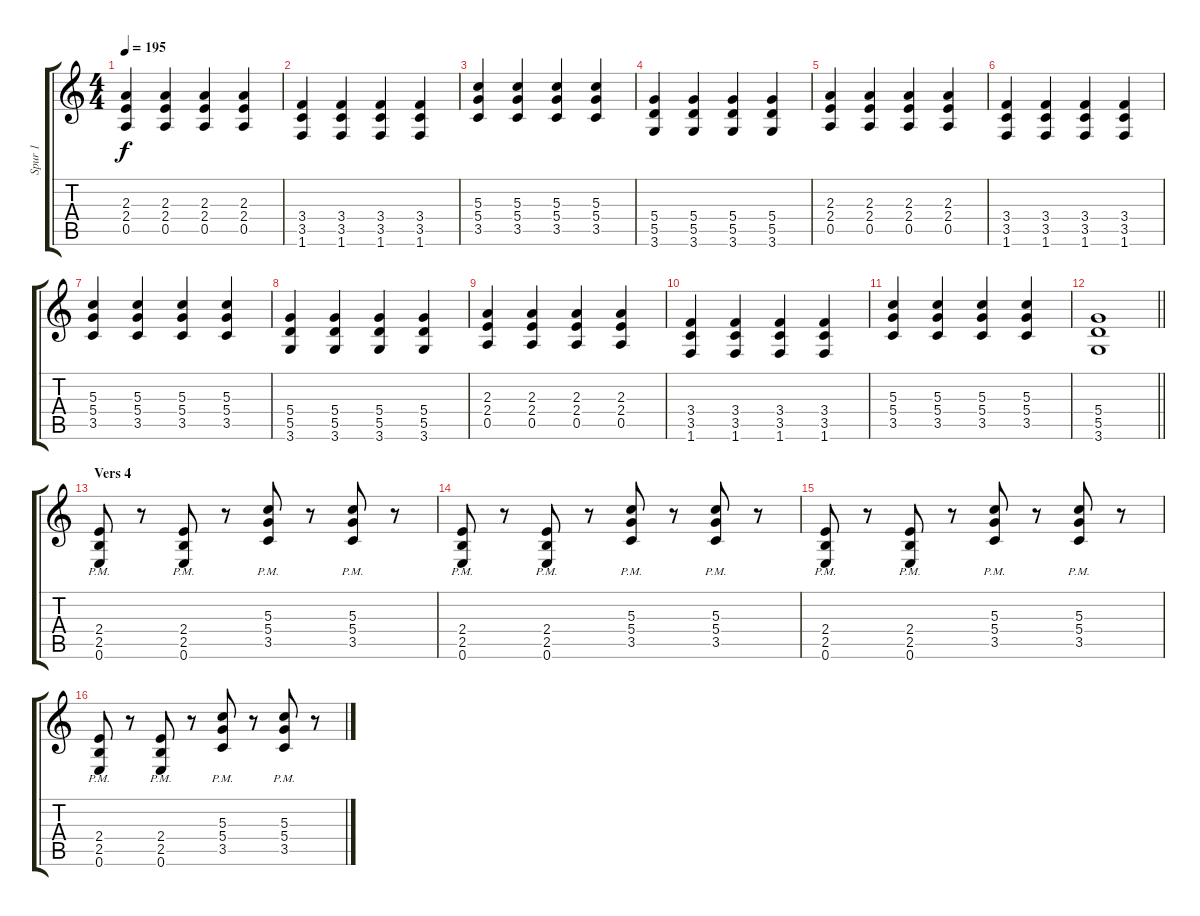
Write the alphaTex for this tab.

\track ("Spur 1" "Spur 1") {instrument distortionguitar}
\staff {score tabs}
\tuning (E4 B3 G3 D3 A2 E2) {hide}
\ts (4 4)
\tempo 195
\clef g2
\ks c
(2.3 2.4 0.5).4{dy f} (2.3 2.4 0.5).4 (2.3 2.4 0.5).4 (2.3 2.4 0.5).4 |
(3.4 3.5 1.6).4 (3.4 3.5 1.6).4 (3.4 3.5 1.6).4 (3.4 3.5 1.6).4 |
(5.3 5.4 3.5).4 (5.3 5.4 3.5).4 (5.3 5.4 3.5).4 (5.3 5.4 3.5).4 |
(5.4 5.5 3.6).4 (5.4 5.5 3.6).4 (5.4 5.5 3.6).4 (5.4 5.5 3.6).4 |
(2.3 2.4 0.5).4 (2.3 2.4 0.5).4 (2.3 2.4 0.5).4 (2.3 2.4 0.5).4 |
(3.4 3.5 1.6).4 (3.4 3.5 1.6).4 (3.4 3.5 1.6).4 (3.4 3.5 1.6).4 |
(5.3 5.4 3.5).4 (5.3 5.4 3.5).4 (5.3 5.4 3.5).4 (5.3 5.4 3.5).4 |
(5.4 5.5 3.6).4 (5.4 5.5 3.6).4 (5.4 5.5 3.6).4 (5.4 5.5 3.6).4 |
(2.3 2.4 0.5).4 (2.3 2.4 0.5).4 (2.3 2.4 0.5).4 (2.3 2.4 0.5).4 |
(3.4 3.5 1.6).4 (3.4 3.5 1.6).4 (3.4 3.5 1.6).4 (3.4 3.5 1.6).4 |
(5.3 5.4 3.5).4 (5.3 5.4 3.5).4 (5.3 5.4 3.5).4 (5.3 5.4 3.5).4 |
\barLineRight lightlight
(5.4 5.5 3.6).1 |
\section ("" "Vers 4")
(2.4{pm} 2.5{pm} 0.6{pm}).8 r.8 (2.4{pm} 2.5{pm} 0.6{pm}).8 r.8 (5.3{pm} 5.4{pm} 3.5{pm}).8 r.8 (5.3{pm} 5.4{pm} 3.5{pm}).8 r.8 |
(2.4{pm} 2.5{pm} 0.6{pm}).8 r.8 (2.4{pm} 2.5{pm} 0.6{pm}).8 r.8 (5.3{pm} 5.4{pm} 3.5{pm}).8 r.8 (5.3{pm} 5.4{pm} 3.5{pm}).8 r.8 |
(2.4{pm} 2.5{pm} 0.6{pm}).8 r.8 (2.4{pm} 2.5{pm} 0.6{pm}).8 r.8 (5.3{pm} 5.4{pm} 3.5{pm}).8 r.8 (5.3{pm} 5.4{pm} 3.5{pm}).8 r.8 |
(2.4{pm} 2.5{pm} 0.6{pm}).8 r.8 (2.4{pm} 2.5{pm} 0.6{pm}).8 r.8 (5.3{pm} 5.4{pm} 3.5{pm}).8 r.8 (5.3{pm} 5.4{pm} 3.5{pm}).8 r.8
